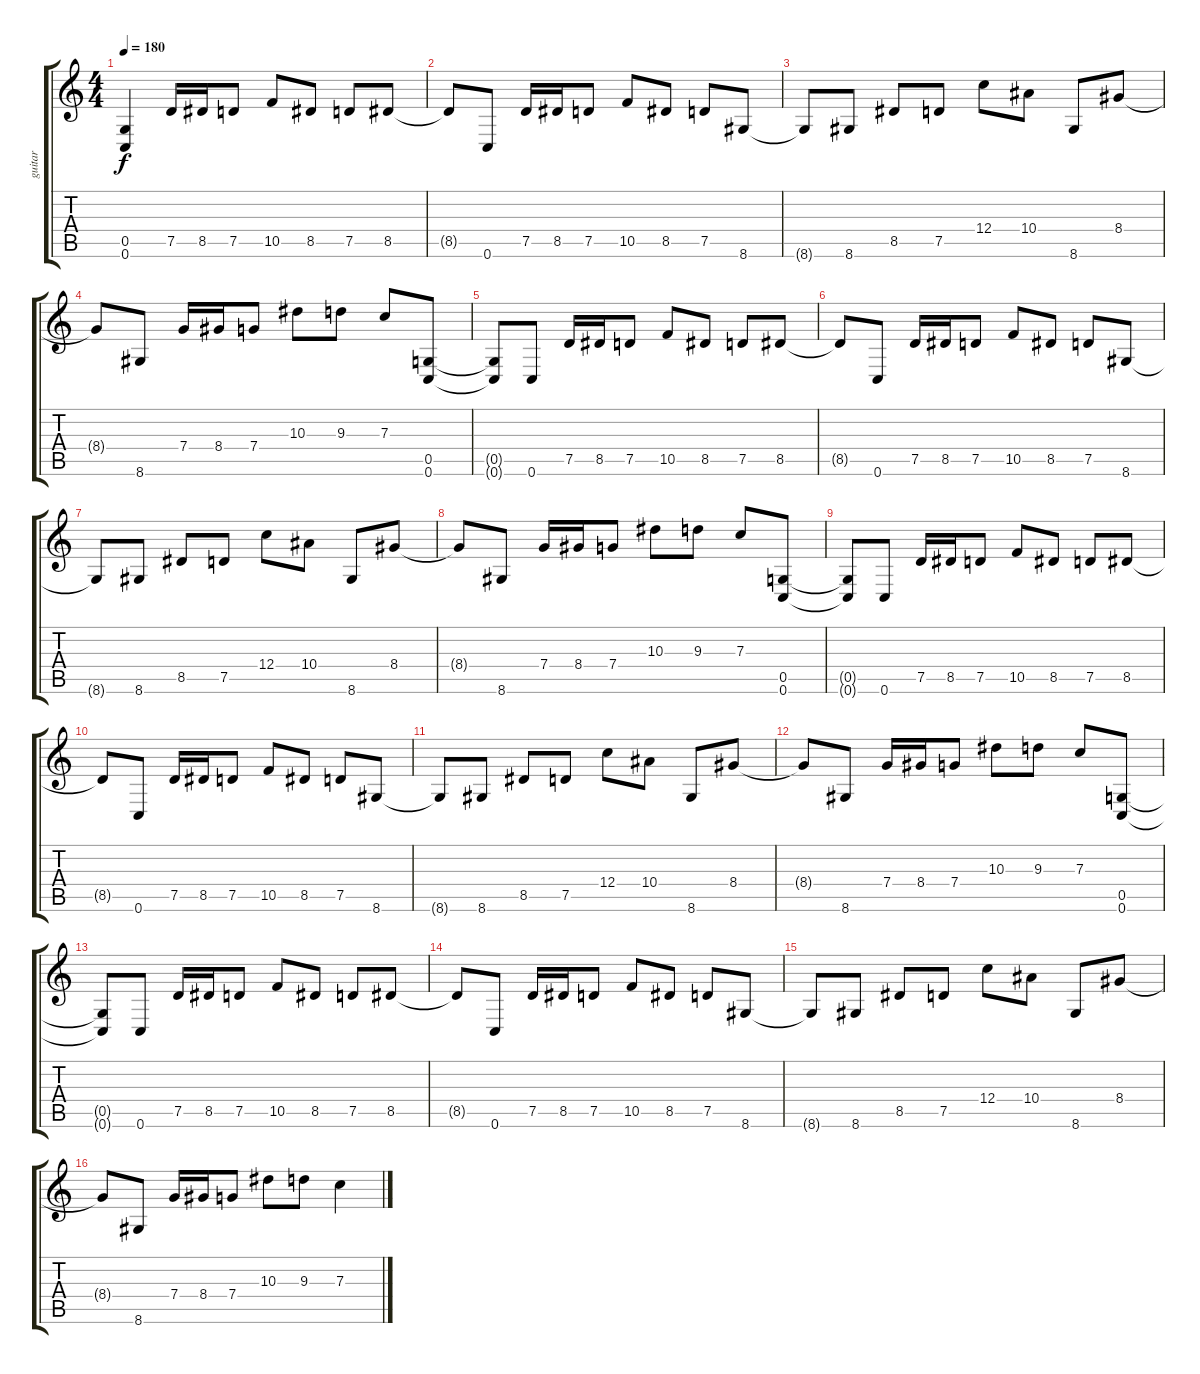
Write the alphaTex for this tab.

\track ("guitar" "guitar") {instrument distortionguitar}
\staff {score tabs}
\tuning (D4 A3 F3 C3 G2 C2) {hide}
\ts (4 4)
\tempo 180
\clef g2
\ks c
(0.5 0.6).4{dy f instrument distortionguitar} 7.5.16 8.5.16 7.5.8 10.5.8 8.5.8 7.5.8 8.5.8 |
8.5{t}.8 0.6.8 7.5.16 8.5.16 7.5.8 10.5.8 8.5.8 7.5.8 8.6.8 |
8.6{t}.8 8.6.8 8.5.8 7.5.8 12.4.8 10.4.8 8.6.8 8.4.8 |
8.4{t}.8 8.6.8 7.4.16 8.4.16 7.4.8 10.3.8 9.3.8 7.3.8 (0.5 0.6).8 |
(0.5{t} 0.6{t}).8 0.6.8 7.5.16 8.5.16 7.5.8 10.5.8 8.5.8 7.5.8 8.5.8 |
8.5{t}.8 0.6.8 7.5.16 8.5.16 7.5.8 10.5.8 8.5.8 7.5.8 8.6.8 |
8.6{t}.8 8.6.8 8.5.8 7.5.8 12.4.8 10.4.8 8.6.8 8.4.8 |
8.4{t}.8 8.6.8 7.4.16 8.4.16 7.4.8 10.3.8 9.3.8 7.3.8 (0.5 0.6).8 |
(0.5{t} 0.6{t}).8 0.6.8 7.5.16 8.5.16 7.5.8 10.5.8 8.5.8 7.5.8 8.5.8 |
8.5{t}.8 0.6.8 7.5.16 8.5.16 7.5.8 10.5.8 8.5.8 7.5.8 8.6.8 |
8.6{t}.8 8.6.8 8.5.8 7.5.8 12.4.8 10.4.8 8.6.8 8.4.8 |
8.4{t}.8 8.6.8 7.4.16 8.4.16 7.4.8 10.3.8 9.3.8 7.3.8 (0.5 0.6).8 |
(0.5{t} 0.6{t}).8 0.6.8 7.5.16 8.5.16 7.5.8 10.5.8 8.5.8 7.5.8 8.5.8 |
8.5{t}.8 0.6.8 7.5.16 8.5.16 7.5.8 10.5.8 8.5.8 7.5.8 8.6.8 |
8.6{t}.8 8.6.8 8.5.8 7.5.8 12.4.8 10.4.8 8.6.8 8.4.8 |
8.4{t}.8 8.6.8 7.4.16 8.4.16 7.4.8 10.3.8 9.3.8 7.3.4
